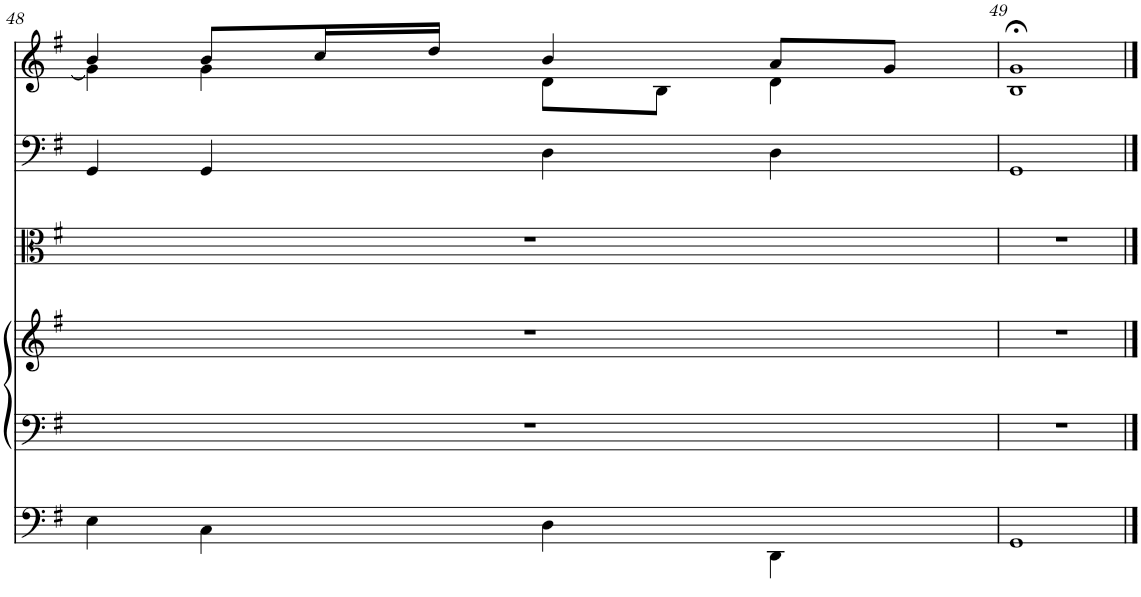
**kern	**kern	**kern	**kern	**kern	**kern	**kern
*part7	*part6	*part5	*part4	*part3	*part2	*part1
*staff7	*staff6	*staff5	*staff4	*staff3	*staff2	*staff1
*I"Contrabass	*I"Violoncello	*I"Tenor/Bass	*I"Soprano/Alto	*I"Viola	*I"Timpani	*I"Horn in F
*I'Cb.	*I'Vc	*	*	*I'Vla	*I'Timp	*I'Hn
!!LO:PB:g=z
*clefFv4	*clefF4	*clefF4	*clefG2	*clefC3	*clefF4	*clefG2
*ITrd7c12	*	*	*	*	*	*ITrd4c7
*k[f#]	*k[f#]	*k[f#]	*k[f#]	*k[f#]	*k[f#]	*k[f#]
*M4/4	*M4/4	*M4/4	*M4/4	*M4/4	*M4/4	*M4/4
*met(c)	*met(c)	*met(c)	*met(c)	*met(c)	*met(c)	*met(c)
=48	=48	=48	=48	=48	=48	=48
*	*	*	*	*	*	*^
4EE	4E\	1r	1r	1r	4GG/	4b/	4g\]
4CC	4C\	.	.	.	4GG/	8b/L	4g\
.	.	.	.	.	.	16cc/L	.
.	.	.	.	.	.	16dd/JJ	.
4DD	4D\	.	.	.	4D\	4b/	8d\L
.	.	.	.	.	.	.	8B\J
4DDD	4DD\	.	.	.	4D\	8a/L	4d\
.	.	.	.	.	.	8g/J	.
=49	=49	=49	=49	=49	=49	=49	=49
1GGG	1GG	1r	1r	1r	1GG	1g;<	1B
*	*	*	*	*	*	*v	*v
==	==	==	==	==	==	==
*-	*-	*-	*-	*-	*-	*-
